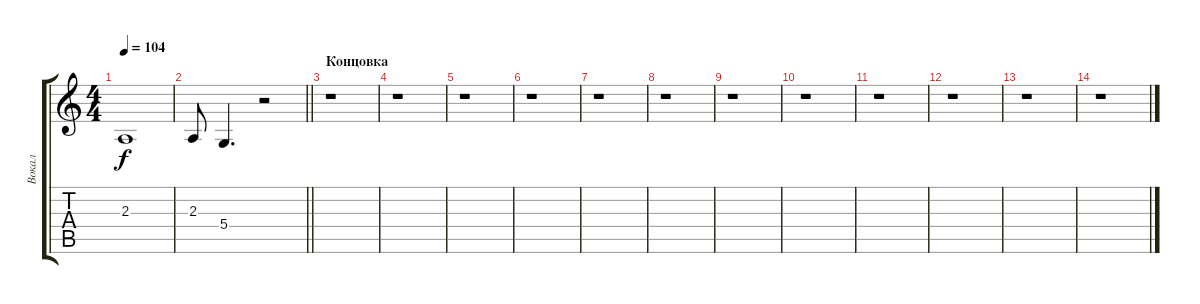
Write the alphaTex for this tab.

\track ("Вокал" "Вокал") {instrument tenorsax}
\staff {score tabs}
\tuning (E4 B3 G3 D3 A2 E2) {hide}
\ts (4 4)
\tempo 104
\clef g2
\ks c
2.3.1{dy f} |
\barLineRight lightlight
2.3.8 5.4.4{d} r.2 |
\section ("" "Концовка")
r.1 |
r.1 |
r.1 |
r.1 |
r.1 |
r.1 |
r.1 |
r.1 |
r.1 |
r.1 |
r.1 |
r.1
